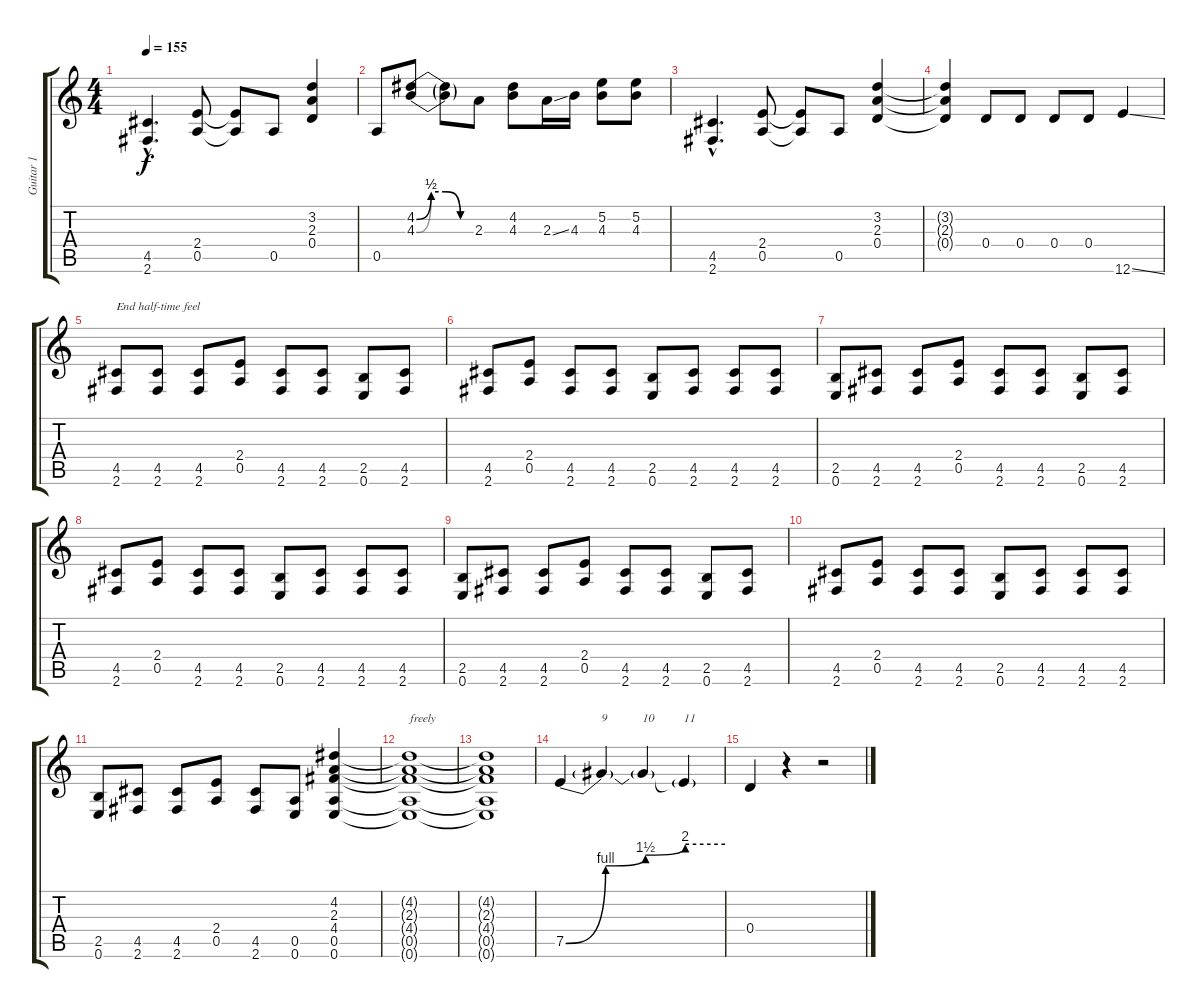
\track ("Guitar 1" "Guitar 1") {instrument overdrivenguitar}
\staff {score tabs}
\tuning (E4 B3 G3 D3 A2 E2) {hide}
\ts (4 4)
\tempo 155
\clef g2
\ks c
(4.5{hac} 2.6{hac}).4{d dy f} (2.4 0.5).8 (2.4{t} 0.5{t}).8 0.5.8 (3.2 2.3 0.4).4 |
0.5.8 (4.2{be (custom 0 0 15 2 30 2 45 0 60 0)} 4.3{be (custom 0 0 15 2 30 2 45 0 60 0)}).8 (4.2{t} 4.3{t}).8 2.3.8 (4.2 4.3).8 2.3{ss}.16 4.3.16 (5.2 4.3).8 (5.2 4.3).8 |
(4.5{hac} 2.6{hac}).4{d} (2.4 0.5).8 (2.4{t} 0.5{t}).8 0.5.8 (3.2 2.3 0.4).4 |
(3.2{t} 2.3{t} 0.4{t}).4 0.4.8 0.4.8 0.4.8 0.4.8 12.6{ss}.4 |
(4.5 2.6).8{txt "End half-time feel"} (4.5 2.6).8 (4.5 2.6).8 (2.4 0.5).8 (4.5 2.6).8 (4.5 2.6).8 (2.5 0.6).8 (4.5 2.6).8 |
(4.5 2.6).8 (2.4 0.5).8 (4.5 2.6).8 (4.5 2.6).8 (2.5 0.6).8 (4.5 2.6).8 (4.5 2.6).8 (4.5 2.6).8 |
(2.5 0.6).8 (4.5 2.6).8 (4.5 2.6).8 (2.4 0.5).8 (4.5 2.6).8 (4.5 2.6).8 (2.5 0.6).8 (4.5 2.6).8 |
(4.5 2.6).8 (2.4 0.5).8 (4.5 2.6).8 (4.5 2.6).8 (2.5 0.6).8 (4.5 2.6).8 (4.5 2.6).8 (4.5 2.6).8 |
(2.5 0.6).8 (4.5 2.6).8 (4.5 2.6).8 (2.4 0.5).8 (4.5 2.6).8 (4.5 2.6).8 (2.5 0.6).8 (4.5 2.6).8 |
(4.5 2.6).8 (2.4 0.5).8 (4.5 2.6).8 (4.5 2.6).8 (2.5 0.6).8 (4.5 2.6).8 (4.5 2.6).8 (4.5 2.6).8 |
(2.5 0.6).8 (4.5 2.6).8 (4.5 2.6).8 (2.4 0.5).8 (4.5 2.6).8 (0.5 0.6).8 (4.2 2.3 4.4 0.5 0.6).4 |
(4.2{t} 2.3{t} 4.4{t} 0.5{t} 0.6{t}).1{txt "freely"} |
(4.2{t} 2.3{t} 4.4{t} 0.5{t} 0.6{t}).1 |
7.5{be (custom 0 0 15 4 30 6 45 8 60 8)}.4 7.5{t}.4{txt "9"} 7.5{t}.4{txt "10"} 7.5{t}.4{txt "11"} |
0.4.4 r.4 r.2
